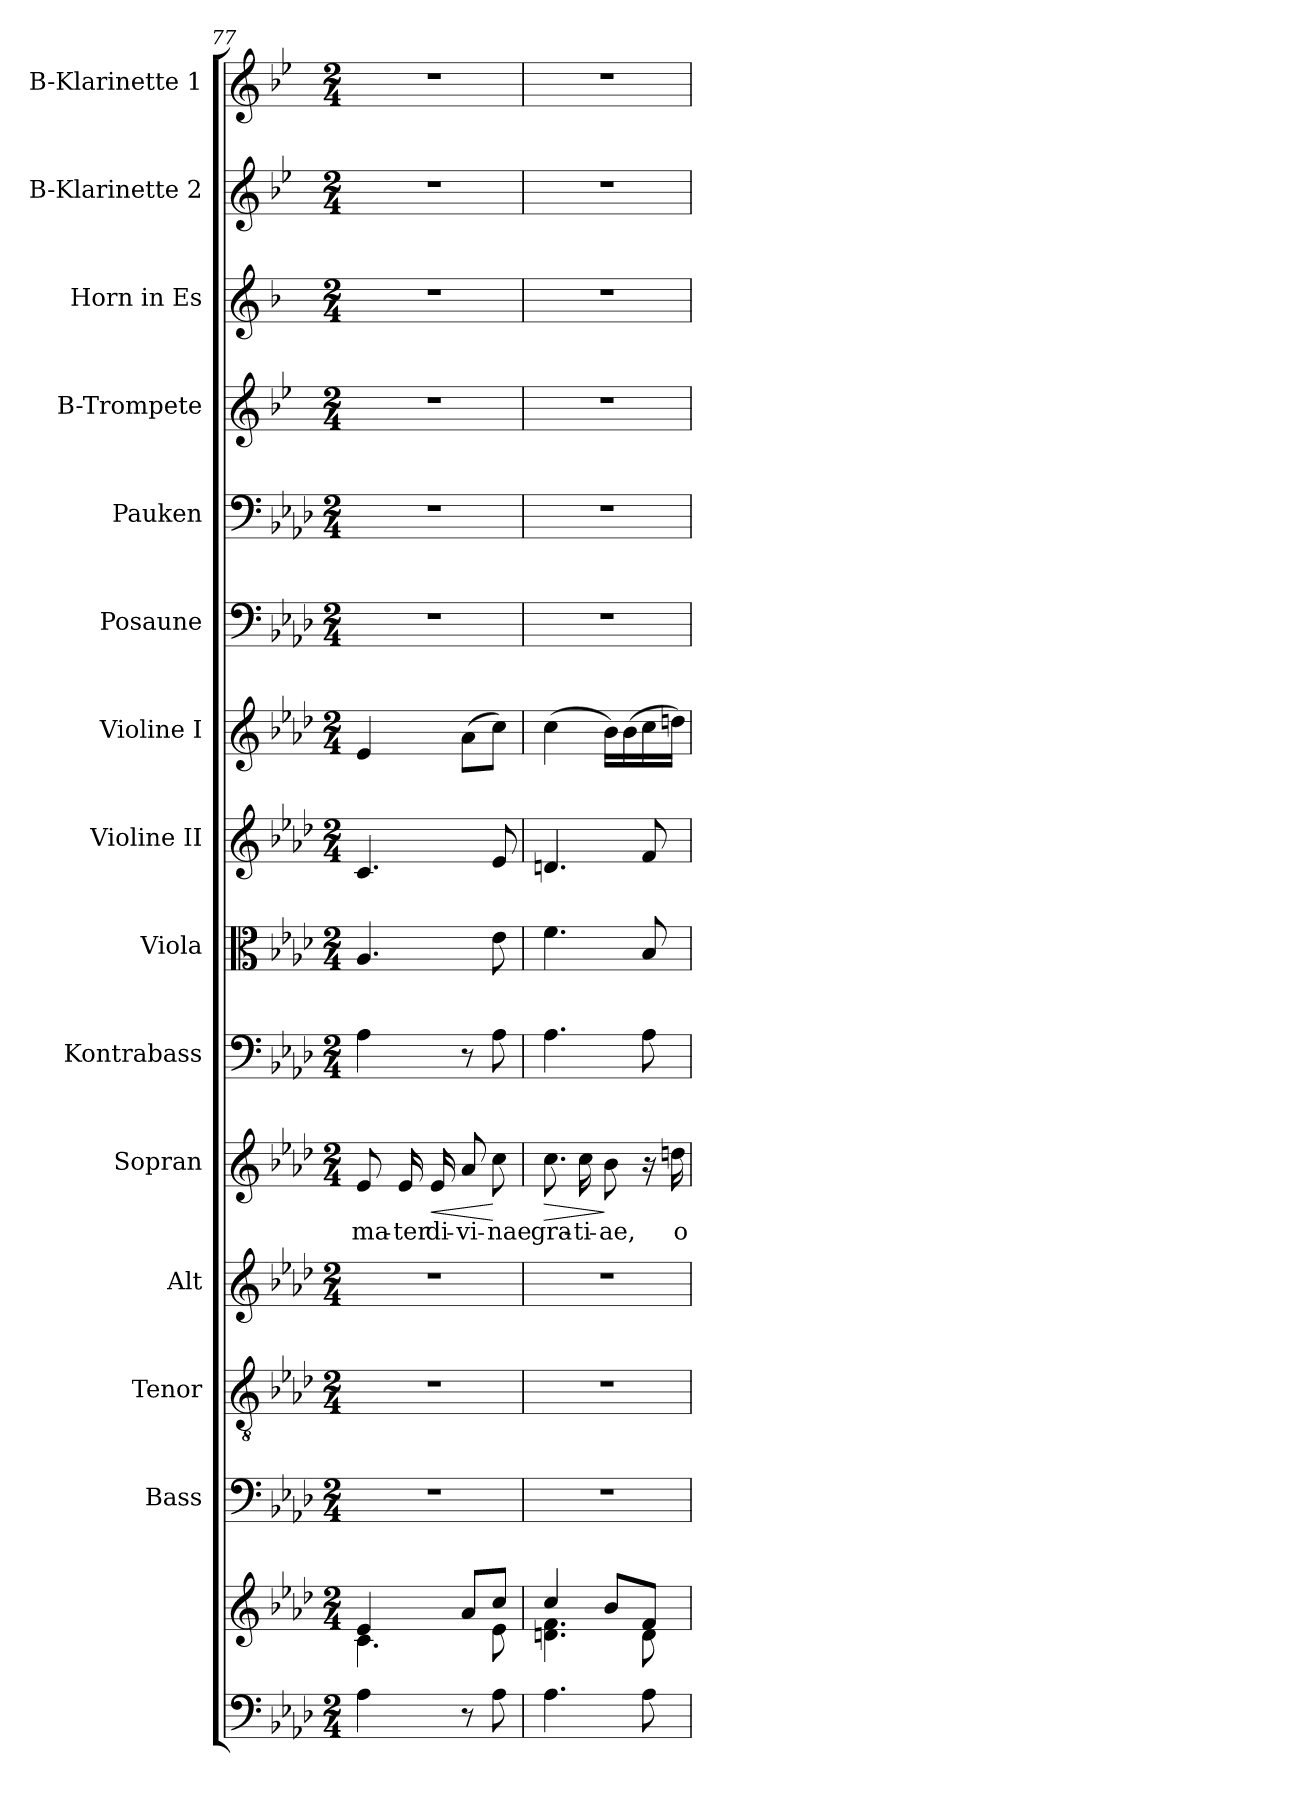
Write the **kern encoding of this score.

**kern	**kern	**kern	**kern	**kern	**kern	**text	**dynam	**kern	**kern	**kern	**kern	**kern	**kern	**kern	**kern	**kern	**kern
*part15	*part15	*part14	*part13	*part12	*part11	*part11	*part11	*part10	*part9	*part8	*part7	*part6	*part5	*part4	*part3	*part2	*part1
*staff16	*staff15	*staff14	*staff13	*staff12	*staff11	*staff11	*staff11	*staff10	*staff9	*staff8	*staff7	*staff6	*staff5	*staff4	*staff3	*staff2	*staff1
*	*	*I"Bass	*I"Tenor	*I"Alt	*I"Sopran	*	*	*I"Kontrabass	*I"Viola	*I"Violine II	*I"Violine I	*I"Posaune	*I"Pauken	*I"B-Trompete	*I"Horn in Es	*I"B-Klarinette 2	*I"B-Klarinette 1
*	*	*I'B.	*I'T.	*I'A.	*I'S.	*	*	*I'Kb.	*I'Vla.	*I'Vl. II	*I'Vl. I	*I'Pos.	*I'Pk.	*I'B Trp.	*	*I'B Kl. 2	*I'B Kl. 1
!!LO:PB:g=z
*clefF4	*clefG2	*clefF4	*clefGv2	*clefG2	*clefG2	*	*	*clefF4	*clefC3	*clefG2	*clefG2	*clefF4	*clefF4	*clefG2	*clefG2	*clefG2	*clefG2
*	*	*	*	*	*	*	*	*ITrd7c12	*	*	*	*	*	*ITrd1c2	*ITrd5c9	*ITrd1c2	*ITrd1c2
*k[b-e-a-d-]	*k[b-e-a-d-]	*k[b-e-a-d-]	*k[b-e-a-d-]	*k[b-e-a-d-]	*k[b-e-a-d-]	*	*	*k[b-e-a-d-]	*k[b-e-a-d-]	*k[b-e-a-d-]	*k[b-e-a-d-]	*k[b-e-a-d-]	*k[b-e-a-d-]	*k[b-e-a-d-]	*k[b-e-a-d-]	*k[b-e-a-d-]	*k[b-e-a-d-]
*A-:	*A-:	*A-:	*A-:	*A-:	*A-:	*	*	*A-:	*A-:	*A-:	*A-:	*A-:	*A-:	*A-:	*A-:	*A-:	*A-:
*M2/4	*M2/4	*M2/4	*M2/4	*M2/4	*M2/4	*	*	*M2/4	*M2/4	*M2/4	*M2/4	*M2/4	*M2/4	*M2/4	*M2/4	*M2/4	*M2/4
=77	=77	=77	=77	=77	=77	=77	=77	=77	=77	=77	=77	=77	=77	=77	=77	=77	=77
*	*^	*	*	*	*	*	*	*	*	*	*	*	*	*	*	*	*
!	!	!	!	!	!	!	!LO:LY:b	!	!	!	!	!	!	!	!	!	!	!
4A-\	4e-/	4.c\	2r	2r	2r	8e-/	ma-	.	4AA-\	4.A-/	4.c/	4e-/	2r	2r	2r	2r	2r	2r
!	!	!	!	!	!	!	!LO:LY:b	!	!	!	!	!	!	!	!	!	!	!
.	.	.	.	.	.	16e-/	-ter	.	.	.	.	.	.	.	.	.	.	.
!	!	!	!	!	!	!	!LO:LY:b	!LO:HP:b	!	!	!	!	!	!	!	!	!	!
.	.	.	.	.	.	16e-/	di-	<	.	.	.	.	.	.	.	.	.	.
!	!	!	!	!	!	!	!LO:LY:b	!	!	!	!	!	!	!	!	!	!	!
8r	8a-/L	.	.	.	.	8a-/	-vi-	.	8r	.	.	(>8a-\L	.	.	.	.	.	.
!	!	!	!	!	!	!	!LO:LY:b	!	!	!	!	!	!	!	!	!	!	!
8A-\	8cc/J	8e-\	.	.	.	8cc\	-nae	[	8AA-\	8e-\	8e-/	8cc\J)	.	.	.	.	.	.
=78	=78	=78	=78	=78	=78	=78	=78	=78	=78	=78	=78	=78	=78	=78	=78	=78	=78	=78
!	!	!	!	!	!	!	!LO:LY:b	!LO:HP:b	!	!	!	!	!	!	!	!	!	!
4.A-\	4cc/	4.dn\ 4.f\	2r	2r	2r	8.cc\	gra-	>	4.AA-\	4.f\	4.dn/	(>4cc\	2r	2r	2r	2r	2r	2r
!	!	!	!	!	!	!	!LO:LY:b	!	!	!	!	!	!	!	!	!	!	!
.	.	.	.	.	.	16cc\	-ti-	.	.	.	.	.	.	.	.	.	.	.
!	!	!	!	!	!	!	!LO:LY:b	!	!	!	!	!	!	!	!	!	!	!
.	8b-/L	.	.	.	.	8b-\	-ae,	]	.	.	.	16b-\LL)	.	.	.	.	.	.
.	.	.	.	.	.	.	.	.	.	.	.	(>16b-\	.	.	.	.	.	.
8A-\	8f/J	8d\	.	.	.	16r	.	.	8AA-\	8B-/	8f/	16cc\	.	.	.	.	.	.
!	!	!	!	!	!	!	!LO:LY:b	!	!	!	!	!	!	!	!	!	!	!
.	.	.	.	.	.	16ddn\	o-	.	.	.	.	16ddn\JJ)	.	.	.	.	.	.
*	*v	*v	*	*	*	*	*	*	*	*	*	*	*	*	*	*	*	*
=	=	=	=	=	=	=	=	=	=	=	=	=	=	=	=	=	=
*-	*-	*-	*-	*-	*-	*-	*-	*-	*-	*-	*-	*-	*-	*-	*-	*-	*-
